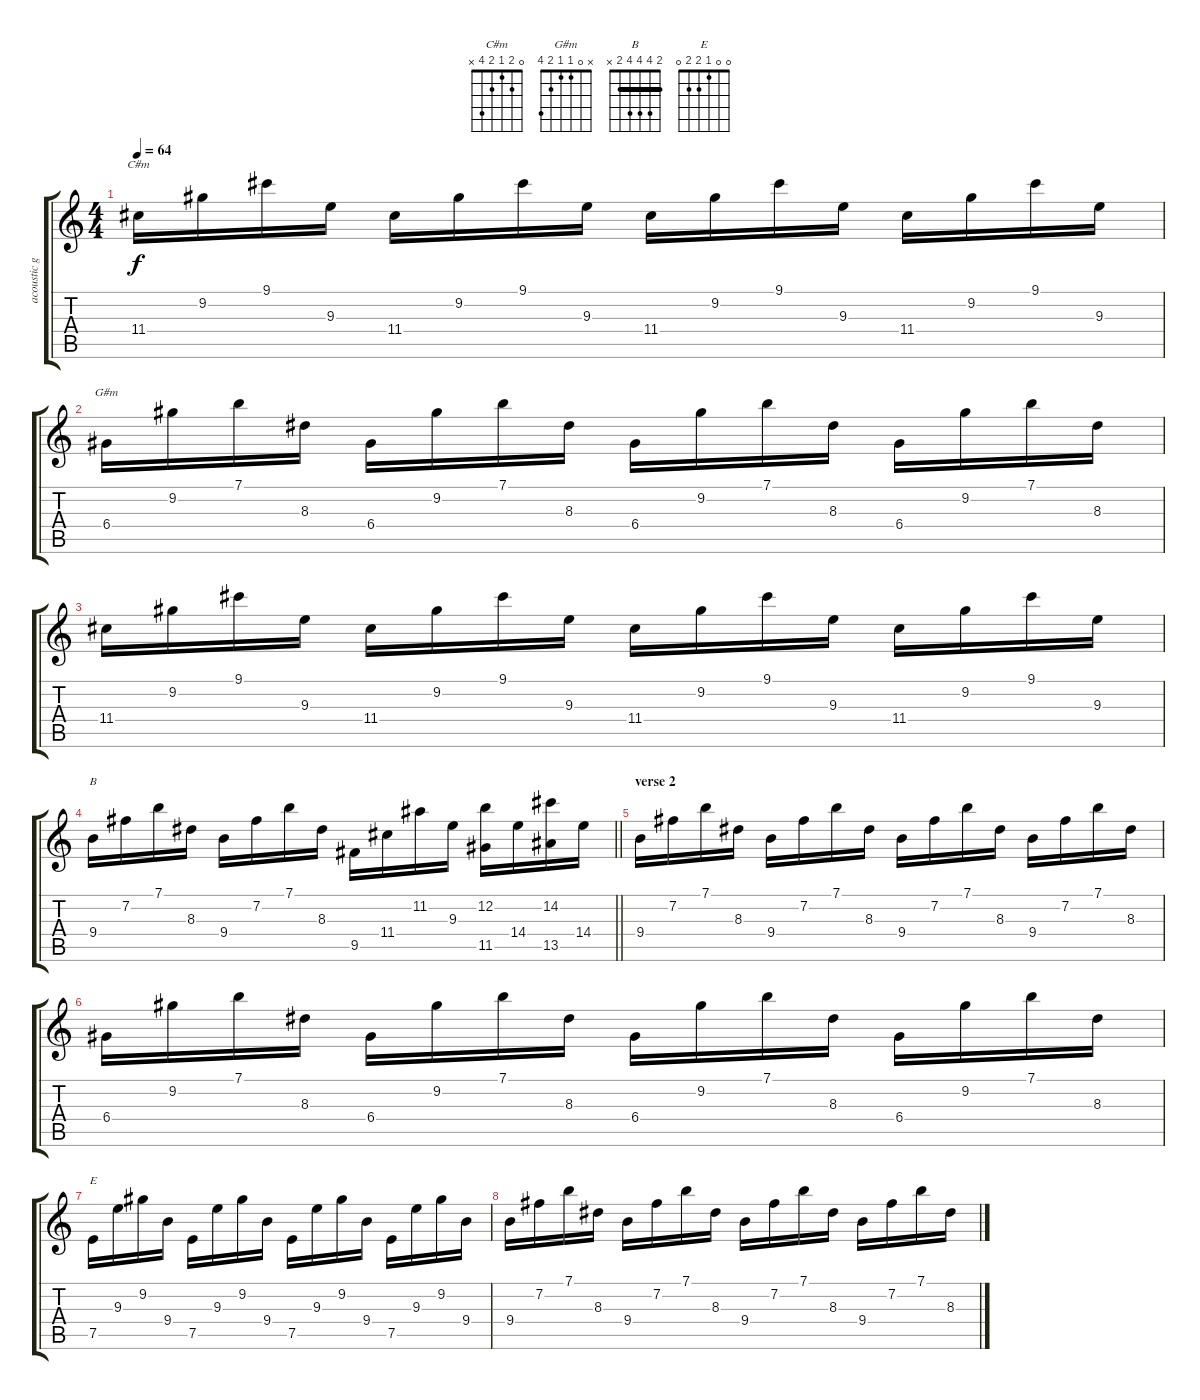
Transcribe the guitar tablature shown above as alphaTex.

\track ("acoustic guitar " "acoustic g") {instrument acousticguitarnylon}
\staff {score tabs}
\tuning (E4 B3 G3 D3 A2 E2) {hide}
\chord ("C#m" 0 2 1 2 4 x)
\chord ("G#m" x 0 1 1 2 4)
\chord ("B" 2 4 4 4 2 x) {barre 2}
\chord ("E" 0 0 1 2 2 0)
\ts (4 4)
\tempo 64
\clef g2
\ks c
11.4.16{ch "C#m" dy f} 9.2.16 9.1.16 9.3.16 11.4.16 9.2.16 9.1.16 9.3.16 11.4.16 9.2.16 9.1.16 9.3.16 11.4.16 9.2.16 9.1.16 9.3.16 |
6.4.16{ch "G#m"} 9.2.16 7.1.16 8.3.16 6.4.16 9.2.16 7.1.16 8.3.16 6.4.16 9.2.16 7.1.16 8.3.16 6.4.16 9.2.16 7.1.16 8.3.16 |
11.4.16 9.2.16 9.1.16 9.3.16 11.4.16 9.2.16 9.1.16 9.3.16 11.4.16 9.2.16 9.1.16 9.3.16 11.4.16 9.2.16 9.1.16 9.3.16 |
\barLineRight lightlight
9.4.16{ch "B"} 7.2.16 7.1.16 8.3.16 9.4.16 7.2.16 7.1.16 8.3.16 9.5.16 11.4.16 11.2.16 9.3.16 (12.2 11.5).16 14.4.16 (14.2 13.5).16 14.4.16 |
\section ("" "verse 2")
9.4.16 7.2.16 7.1.16 8.3.16 9.4.16 7.2.16 7.1.16 8.3.16 9.4.16 7.2.16 7.1.16 8.3.16 9.4.16 7.2.16 7.1.16 8.3.16 |
6.4.16 9.2.16 7.1.16 8.3.16 6.4.16 9.2.16 7.1.16 8.3.16 6.4.16 9.2.16 7.1.16 8.3.16 6.4.16 9.2.16 7.1.16 8.3.16 |
7.5.16{ch "E"} 9.3.16 9.2.16 9.4.16 7.5.16 9.3.16 9.2.16 9.4.16 7.5.16 9.3.16 9.2.16 9.4.16 7.5.16 9.3.16 9.2.16 9.4.16 |
9.4.16 7.2.16 7.1.16 8.3.16 9.4.16 7.2.16 7.1.16 8.3.16 9.4.16 7.2.16 7.1.16 8.3.16 9.4.16 7.2.16 7.1.16 8.3.16
